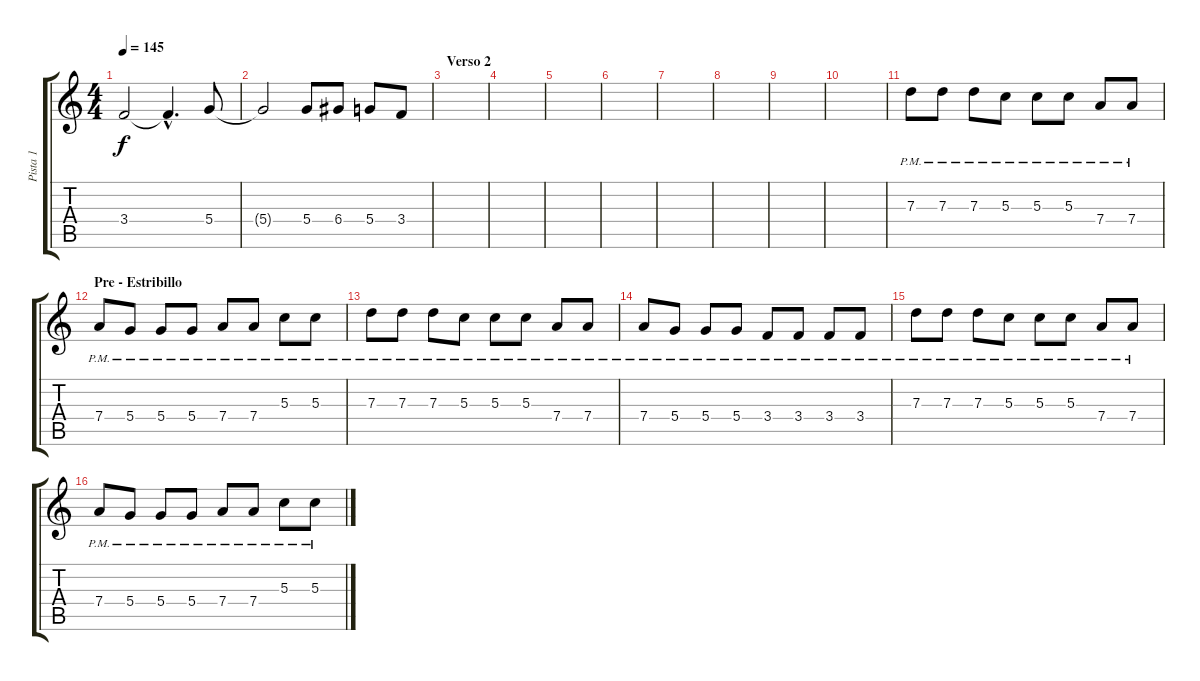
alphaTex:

\track ("Pista 1" "Pista 1") {instrument distortionguitar}
\staff {score tabs}
\tuning (E4 B3 G3 D3 A2 D2) {hide}
\ts (4 4)
\tempo 145
\clef g2
\ks c
3.4.2{dy f} 3.4{hac t}.4{d} 5.4.8 |
5.4{t}.2 5.4.8 6.4.8 5.4.8 3.4.8 |
\section ("" "Verso 2")
|
|
|
|
|
|
|
|
7.3{pm}.8 7.3{pm}.8 7.3{pm}.8 5.3{pm}.8 5.3{pm}.8 5.3{pm}.8 7.4{pm}.8 7.4{pm}.8 |
\section ("" "Pre - Estribillo")
7.4{pm}.8 5.4{pm}.8 5.4{pm}.8 5.4{pm}.8 7.4{pm}.8 7.4{pm}.8 5.3{pm}.8 5.3{pm}.8 |
7.3{pm}.8 7.3{pm}.8 7.3{pm}.8 5.3{pm}.8 5.3{pm}.8 5.3{pm}.8 7.4{pm}.8 7.4{pm}.8 |
7.4{pm}.8 5.4{pm}.8 5.4{pm}.8 5.4{pm}.8 3.4{pm}.8 3.4{pm}.8 3.4{pm}.8 3.4{pm}.8 |
7.3{pm}.8 7.3{pm}.8 7.3{pm}.8 5.3{pm}.8 5.3{pm}.8 5.3{pm}.8 7.4{pm}.8 7.4{pm}.8 |
7.4{pm}.8 5.4{pm}.8 5.4{pm}.8 5.4{pm}.8 7.4{pm}.8 7.4{pm}.8 5.3{pm}.8 5.3{pm}.8
